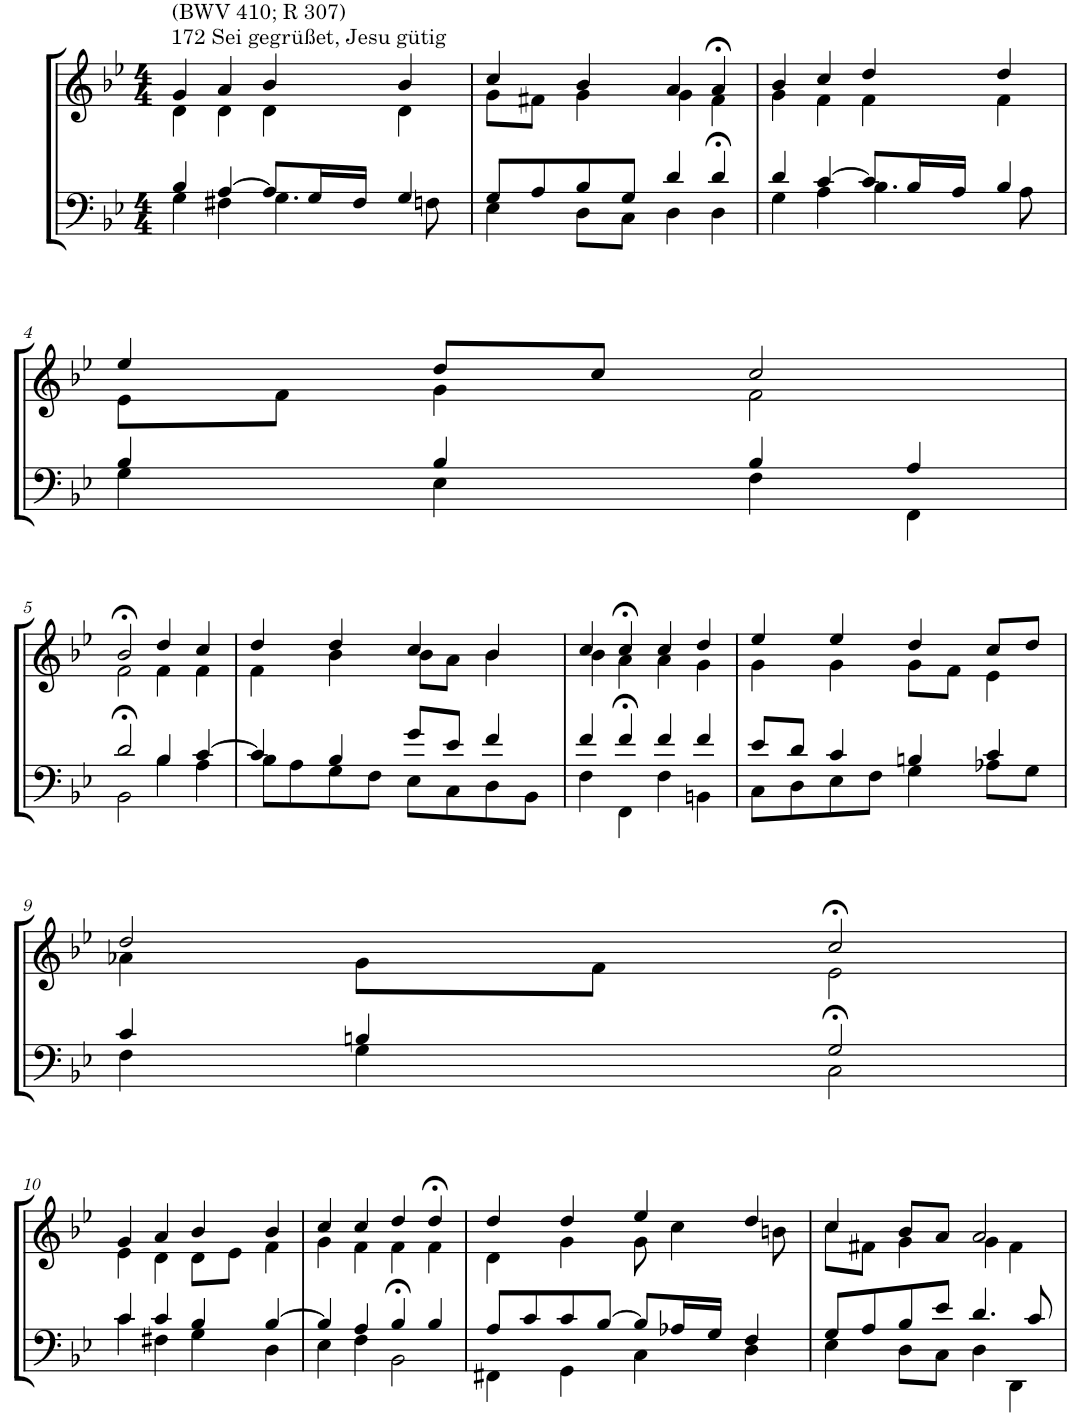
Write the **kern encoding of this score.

**kern	**kern
*part2	*part1
*staff2	*staff1
*I"Tenor/Baß	*I"Sopran/Alt
*clefF4	*clefG2
*k[b-e-]	*k[b-e-]
*M4/4	*M4/4
=1	=1
*^	*^
!	!	!LO:TX:a:t=172 Sei gegrüßet, Jesu gütig	!
!	!	!LO:TX:a:t=(BWV 410; R 307)	!
4B-/	4G\	4g/	4d\
[4A/	4F#X\	4a/	4d\
8A/L]	4.G\	4b-/	4d\
16G/L	.	.	.
16F#/JJ	.	.	.
4G/	.	4b-/	4d\
.	8Fn\	.	.
=2	=2	=2	=2
8G/L	4E-\	4cc/	8g\L
8A/	.	.	8f#X\J
8B-/	8D\L	4b-/	4g\
8G/J	8C\J	.	.
4d/	4D\	4a/	4g\
4d/	4D>\	4a>/	4f#\
=3	=3	=3	=3
4d/	4G\	4b-/	4g\
[4c/	4A\	4cc/	4f\
8c/L]	4.B-\	4dd/	4f\
16B-/L	.	.	.
16A/JJ	.	.	.
4B-/	.	4dd/	4f\
.	8A\	.	.
!!LO:LB:g=z	!!
=4	=4	=4	=4
4B-/	4G\	4ee-/	8e-\L
.	.	.	8f\J
4B-/	4E-\	8dd/L	4g\
.	.	8cc/J	.
4B-/	4F\	2cc/	2f\
4A/	4FF\	.	.
!!LO:LB:g=z	!!
=5	=5	=5	=5
2d/	2BB->\	2b->/	2f\
4B-/	4B-\	4dd/	4f\
[4c/	4A\	4cc/	4f\
=6	=6	=6	=6
4c/]	8B-\L	4dd/	4f\
.	8A\	.	.
4B-/	8G\	4dd/	4b-\
.	8F\J	.	.
8g/L	8E-\L	4cc/	8b-\L
8e-/J	8C\	.	8a\J
4f/	8D\	4b-/	4b-\
.	8BB-\J	.	.
=7	=7	=7	=7
4f/	4F\	4cc/	4b-\
4f/	4FF>\	4cc>/	4a\
4f/	4F\	4cc/	4a\
4f/	4BBn\	4dd/	4g\
=8	=8	=8	=8
8e-/L	8C\L	4ee-/	4g\
8d/J	8D\	.	.
4c/	8E-\	4ee-/	4g\
.	8F\J	.	.
4Bn/	4G\	4dd/	8g\L
.	.	.	8f\J
4c/	8A-X\L	8cc/L	4e-\
.	8G\J	8dd/J	.
!!LO:LB:g=z	!!
=9	=9	=9	=9
4c/	4F\	2dd/	4a-X\
4Bn/	4G\	.	8g\L
.	.	.	8f\J
2G/	2C>\	2cc>/	2e-\
!!LO:LB:g=z	!!
=10	=10	=10	=10
4c/	4c\	4g/	4e-\
4c/	4F#X\	4a/	4d\
4B-/	4G\	4b-/	8d\L
.	.	.	8e-\J
[4B-/	4D\	4b-/	4f\
=11	=11	=11	=11
4B-/]	4E-\	4cc/	4g\
4A/	4F\	4cc/	4f\
4B-/	2BB->\	4dd/	4f\
4B-/	.	4dd>/	4f\
=12	=12	=12	=12
8A/L	4FF#X\	4dd/	4d\
8c/	.	.	.
8c/	4GG\	4dd/	4g\
[8B-/J	.	.	.
8B-/L]	4C\	4ee-/	8g\
16A-X/L	.	.	4cc\
16G/JJ	.	.	.
4F/	4D\	4dd/	.
.	.	.	8bn\
=13	=13	=13	=13
8G/L	4E-\	4cc/	8cc\L
8A/	.	.	8f#X\J
8B-/	8D\L	8b-/L	4g\
8e-/J	8C\J	8a/J	.
4.d/	4D\	2a/	4g\
.	4DD\	.	4f#\
8c/	.	.	.
*v	*v	*	*
*	*v	*v
=	=
*-	*-
